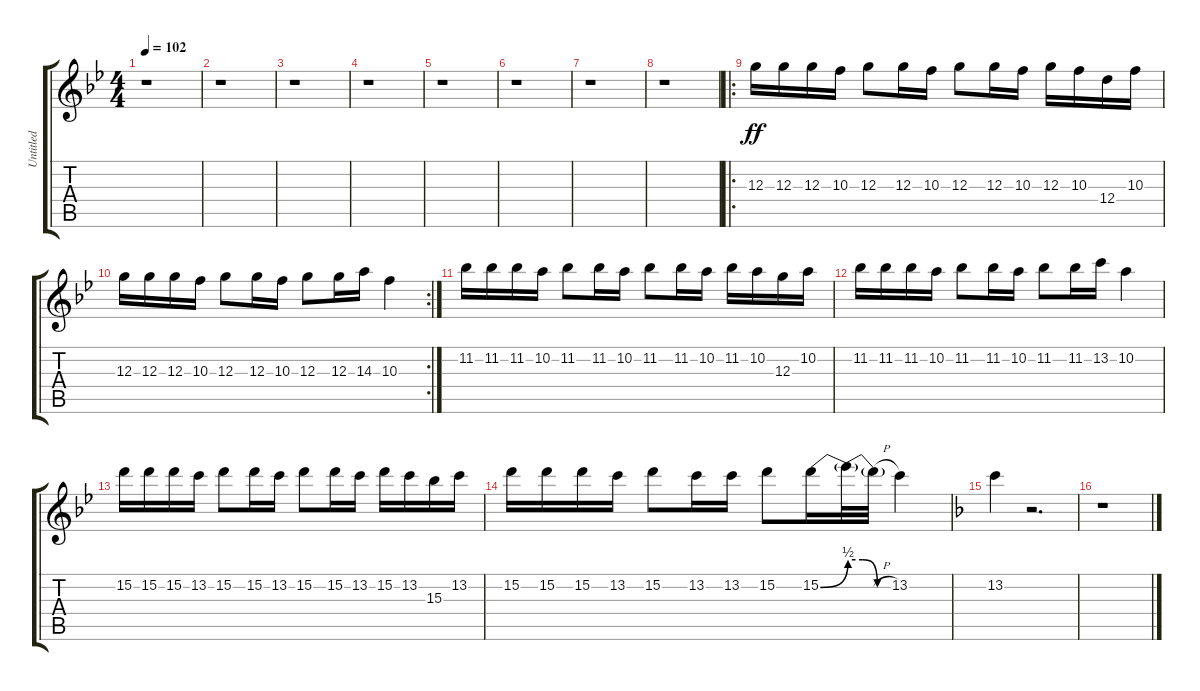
\track ("Untitled" "Untitled") {instrument distortionguitar}
\staff {score tabs}
\tuning (E4 B3 G3 D3 A2 E2) {hide}
\ts (4 4)
\tempo 102
\clef g2
\ks bb
r.1{dy ff} |
r.1 |
r.1 |
r.1 |
r.1 |
r.1 |
r.1 |
r.1 |
\ro
12.3.16 12.3.16 12.3.16 10.3.16 12.3.8 12.3.16 10.3.16 12.3.8 12.3.16 10.3.16 12.3.16 10.3.16 12.4.16 10.3.16 |
\rc 2
12.3.16 12.3.16 12.3.16 10.3.16 12.3.8 12.3.16 10.3.16 12.3.8 12.3.16 14.3.16 10.3.4 |
11.2.16 11.2.16 11.2.16 10.2.16 11.2.8 11.2.16 10.2.16 11.2.8 11.2.16 10.2.16 11.2.16 10.2.16 12.3.16 10.2.16 |
11.2.16 11.2.16 11.2.16 10.2.16 11.2.8 11.2.16 10.2.16 11.2.8 11.2.16 13.2.16 10.2.4 |
15.2.16 15.2.16 15.2.16 13.2.16 15.2.8 15.2.16 13.2.16 15.2.8 15.2.16 13.2.16 15.2.16 13.2.16 15.3.16 13.2.16 |
15.2.16 15.2.16 15.2.16 13.2.16 15.2.8 13.2.16 13.2.16 15.2.8 15.2{be (bend 0 0 60 2)}.16 15.2{be (custom 0 2 20 2 40 0 60 0) t}.32 15.2{h t}.32 13.2.4 |
\ks f
13.2.4 r.2{d} |
r.1
